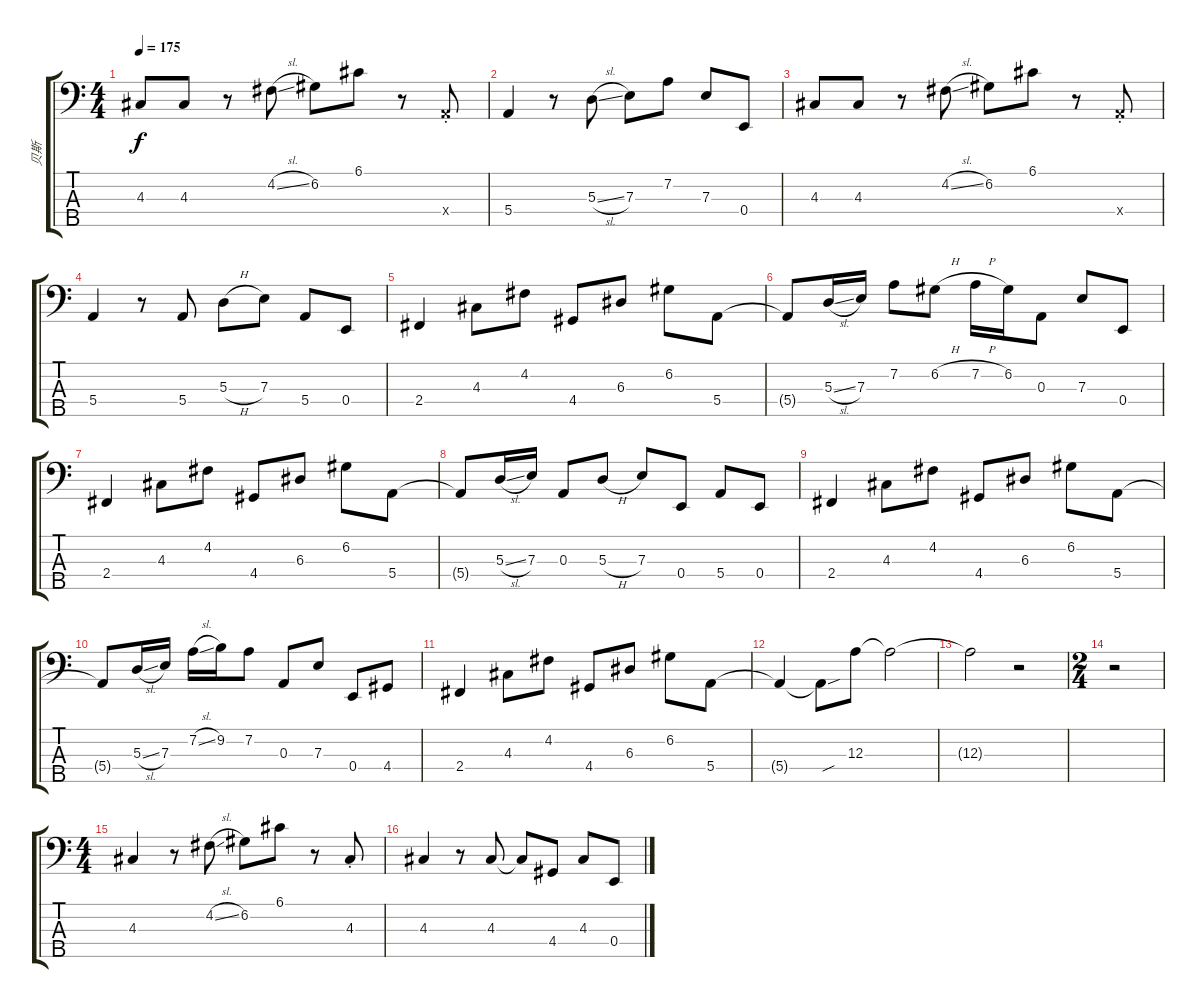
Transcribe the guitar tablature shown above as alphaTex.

\track ("贝斯" "贝斯") {instrument electricbasspick}
\staff {score tabs}
\tuning (G2 D2 A1 E1 B0) {hide}
\ts (4 4)
\tempo 175
\clef f4
\ks c
4.3.8{dy f} 4.3.8 r.8 4.2{sl}.8 6.2.8 6.1.8 r.8 5.4{st x}.8 |
5.4.4 r.8 5.3{sl}.8 7.3.8 7.2.8 7.3.8 0.4.8 |
4.3.8 4.3.8 r.8 4.2{sl}.8 6.2.8 6.1.8 r.8 5.4{st x}.8 |
5.4.4 r.8 5.4.8 5.3{h}.8 7.3.8 5.4.8 0.4.8 |
2.4.4 4.3.8 4.2.8 4.4.8 6.3.8 6.2.8 5.4.8 |
5.4{t}.8 5.3{sl}.16 7.3.16 7.2.8 6.2{h}.8 7.2{h}.16 6.2.16 0.3.8 7.3.8 0.4.8 |
2.4.4 4.3.8 4.2.8 4.4.8 6.3.8 6.2.8 5.4.8 |
5.4{t}.8 5.3{sl}.16 7.3.16 0.3.8 5.3{h}.8 7.3.8 0.4.8 5.4.8 0.4.8 |
2.4.4 4.3.8 4.2.8 4.4.8 6.3.8 6.2.8 5.4.8 |
5.4{t}.8 5.3{sl}.16 7.3.16 7.2{sl}.16 9.2.16 7.2.8 0.3.8 7.3.8 0.4.8 4.4.8 |
2.4.4 4.3.8 4.2.8 4.4.8 6.3.8 6.2.8 5.4.8 |
5.4{t}.4 5.4{sou t}.8 12.3.8 12.3{t}.2 |
12.3{t}.2 r.2 |
\ts (2 4)
r.2 |
\ts (4 4)
4.3.4 r.8 4.2{sl}.8 6.2.8 6.1.8 r.8 4.3{st}.8 |
4.3.4 r.8 4.3.8 4.3{t}.8 4.4.8 4.3.8 0.4.8
